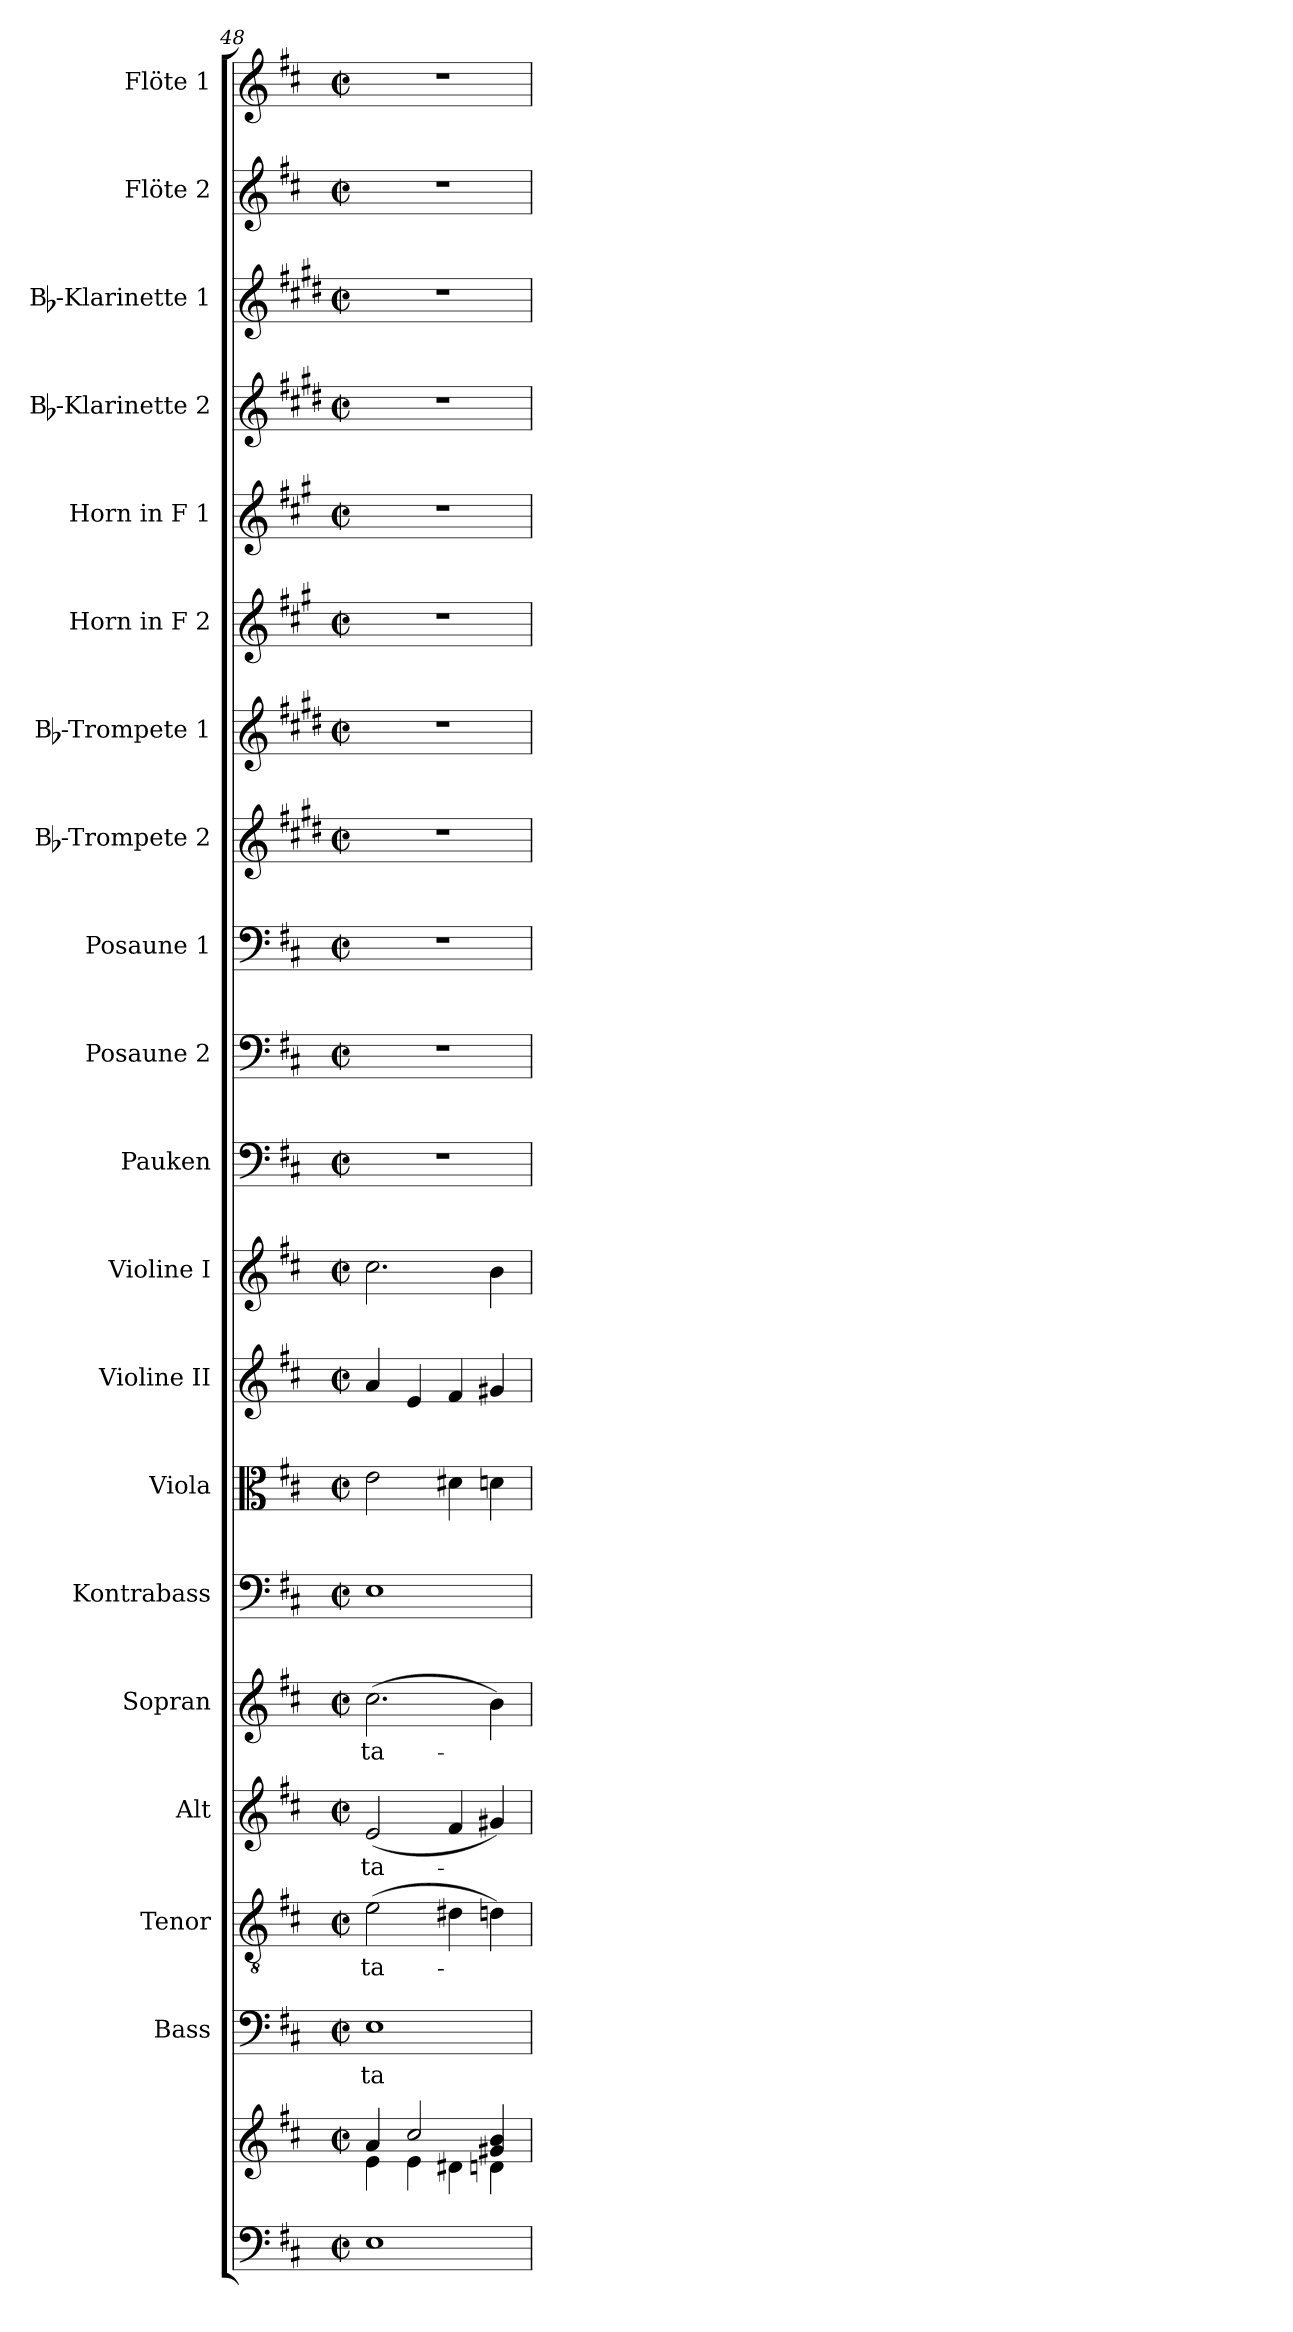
**kern	**kern	**kern	**text	**kern	**text	**kern	**text	**kern	**text	**kern	**kern	**kern	**kern	**kern	**kern	**kern	**kern	**kern	**kern	**kern	**kern	**kern	**kern	**kern
*part20	*part20	*part19	*part19	*part18	*part18	*part17	*part17	*part16	*part16	*part15	*part14	*part13	*part12	*part11	*part10	*part9	*part8	*part7	*part6	*part5	*part4	*part3	*part2	*part1
*staff21	*staff20	*staff19	*staff19	*staff18	*staff18	*staff17	*staff17	*staff16	*staff16	*staff15	*staff14	*staff13	*staff12	*staff11	*staff10	*staff9	*staff8	*staff7	*staff6	*staff5	*staff4	*staff3	*staff2	*staff1
*	*	*I"Bass	*	*I"Tenor	*	*I"Alt	*	*I"Sopran	*	*I"Kontrabass	*I"Viola	*I"Violine II	*I"Violine I	*I"Pauken	*I"Posaune 2	*I"Posaune 1	*I"Bb-Trompete 2	*I"Bb-Trompete 1	*I"Horn in F 2	*I"Horn in F 1	*I"Bb-Klarinette 2	*I"Bb-Klarinette 1	*I"Flöte 2	*I"Flöte 1
*	*	*I'B.	*	*I'T.	*	*I'A.	*	*I'S.	*	*I'Kb.	*I'Vla.	*I'Vl. II	*I'Vl. I	*I'Pk.	*I'Pos. 2	*I'Pos. 1	*I'Bb Trp. 2	*I'Bb Trp. 1	*	*	*I'Bb Kl. 2	*I'Bb Kl. 1	*I'Fl. 2	*I'Fl. 1
*clefF4	*clefG2	*clefF4	*	*clefGv2	*	*clefG2	*	*clefG2	*	*clefF4	*clefC3	*clefG2	*clefG2	*clefF4	*clefF4	*clefF4	*clefG2	*clefG2	*clefG2	*clefG2	*clefG2	*clefG2	*clefG2	*clefG2
*	*	*	*	*	*	*	*	*	*	*ITrd7c12	*	*	*	*	*	*	*ITrd1c2	*ITrd1c2	*ITrd4c7	*ITrd4c7	*ITrd1c2	*ITrd1c2	*	*
*k[f#c#]	*k[f#c#]	*k[f#c#]	*	*k[f#c#]	*	*k[f#c#]	*	*k[f#c#]	*	*k[f#c#]	*k[f#c#]	*k[f#c#]	*k[f#c#]	*k[f#c#]	*k[f#c#]	*k[f#c#]	*k[f#c#]	*k[f#c#]	*k[f#c#]	*k[f#c#]	*k[f#c#]	*k[f#c#]	*k[f#c#]	*k[f#c#]
*D:	*D:	*D:	*	*D:	*	*D:	*	*D:	*	*D:	*D:	*D:	*D:	*D:	*D:	*D:	*D:	*D:	*D:	*D:	*D:	*D:	*D:	*D:
*M2/2	*M2/2	*M2/2	*	*M2/2	*	*M2/2	*	*M2/2	*	*M2/2	*M2/2	*M2/2	*M2/2	*M2/2	*M2/2	*M2/2	*M2/2	*M2/2	*M2/2	*M2/2	*M2/2	*M2/2	*M2/2	*M2/2
*met(c|)	*met(c|)	*met(c|)	*	*met(c|)	*	*met(c|)	*	*met(c|)	*	*met(c|)	*met(c|)	*met(c|)	*met(c|)	*met(c|)	*met(c|)	*met(c|)	*met(c|)	*met(c|)	*met(c|)	*met(c|)	*met(c|)	*met(c|)	*met(c|)	*met(c|)
=48	=48	=48	=48	=48	=48	=48	=48	=48	=48	=48	=48	=48	=48	=48	=48	=48	=48	=48	=48	=48	=48	=48	=48	=48
*	*^	*	*	*	*	*	*	*	*	*	*	*	*	*	*	*	*	*	*	*	*	*	*	*
!	!	!	!	!LO:LY:b	!	!LO:LY:b	!	!LO:LY:b	!	!LO:LY:b	!	!	!	!	!	!	!	!	!	!	!	!	!	!	!
1E	4a/	4e\	1E	-ta-	(>2e\	-ta-	(<2e/	-ta-	(>2.cc#\	-ta-	1EE	2e\	4a/	2.cc#\	1r	1r	1r	1r	1r	1r	1r	1r	1r	1r	1r
.	2cc#/	4e\	.	.	.	.	.	.	.	.	.	.	4e/	.	.	.	.	.	.	.	.	.	.	.	.
.	.	4d#X\	.	.	4d#X\	.	4f#/	.	.	.	.	4d#X\	4f#/	.	.	.	.	.	.	.	.	.	.	.	.
.	4g#X/ 4b/	4dn\	.	.	4dn\)	.	4g#X/)	.	4b\)	.	.	4dn\	4g#X/	4b\	.	.	.	.	.	.	.	.	.	.	.
*	*v	*v	*	*	*	*	*	*	*	*	*	*	*	*	*	*	*	*	*	*	*	*	*	*	*
=	=	=	=	=	=	=	=	=	=	=	=	=	=	=	=	=	=	=	=	=	=	=	=	=
*-	*-	*-	*-	*-	*-	*-	*-	*-	*-	*-	*-	*-	*-	*-	*-	*-	*-	*-	*-	*-	*-	*-	*-	*-
